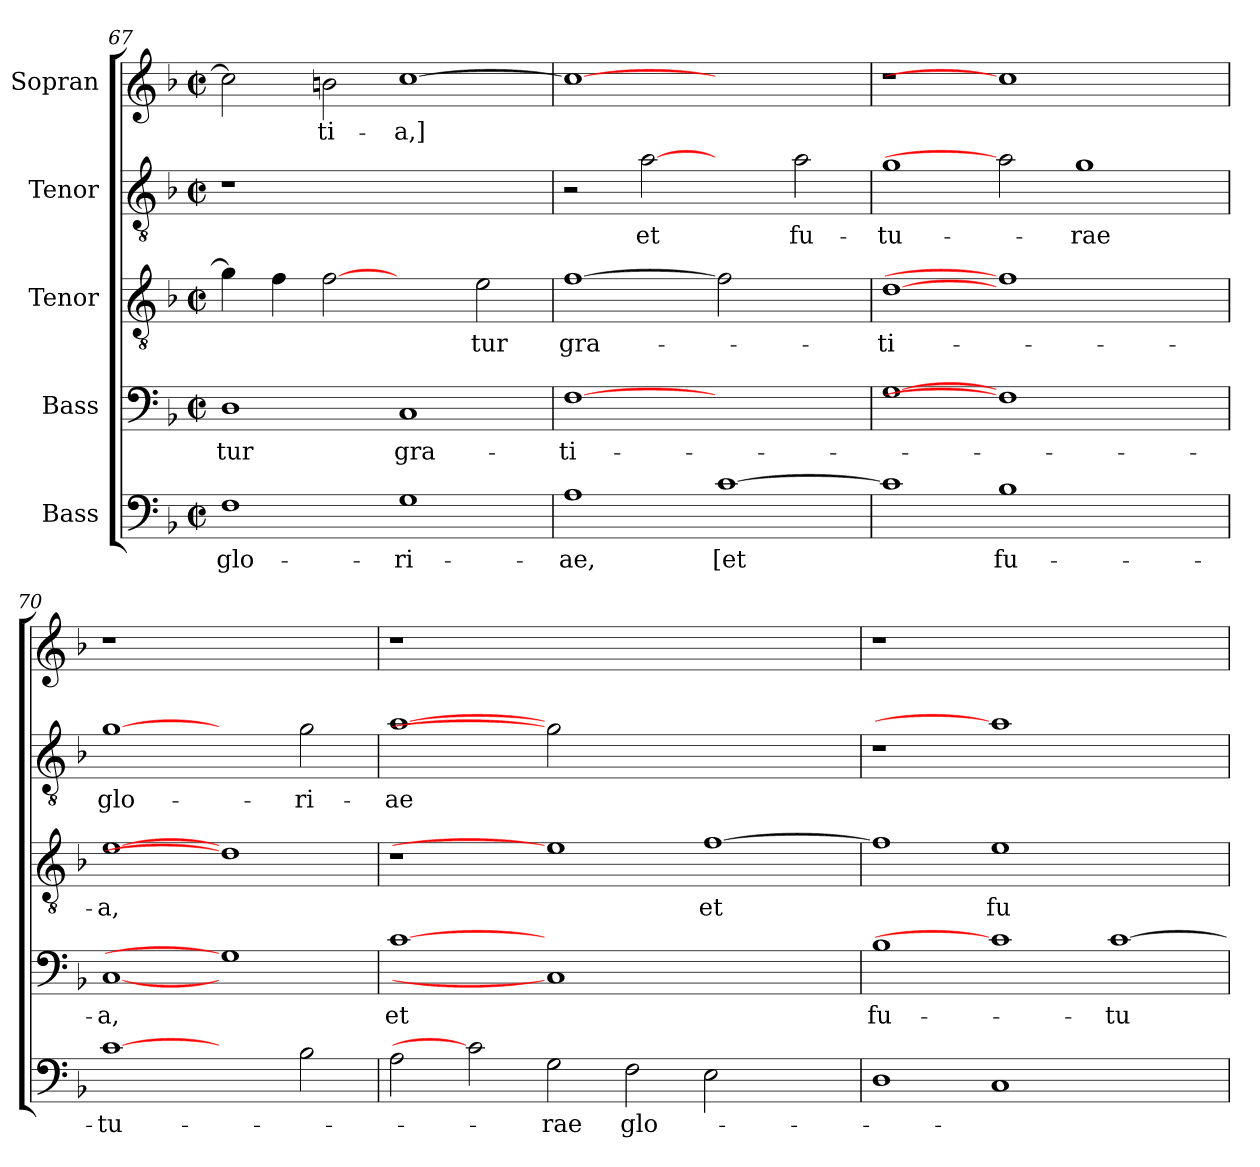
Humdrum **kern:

**kern	**text	**kern	**text	**kern	**text	**kern	**text	**kern	**text
*part5	*part5	*part4	*part4	*part3	*part3	*part2	*part2	*part1	*part1
*staff5	*staff5	*staff4	*staff4	*staff3	*staff3	*staff2	*staff2	*staff1	*staff1
*I"Bass	*	*I"Bass	*	*I"Tenor	*	*I"Tenor	*	*I"Sopran	*
!!LO:PB:g=z
*clefF4	*	*clefF4	*	*clefGv2	*	*clefGv2	*	*clefG2	*
*	*	*	*	*ITrd7c12	*	*ITrd7c12	*	*	*
*k[b-]	*	*k[b-]	*	*k[b-]	*	*k[b-]	*	*k[b-]	*
*F:	*	*F:	*	*F:	*	*F:	*	*F:	*
*M2/2	*	*M2/2	*	*M2/2	*	*M2/2	*	*M2/2	*
*met(c|)	*	*met(c|)	*	*met(c|)	*	*met(c|)	*	*met(c|)	*
=67	=67	=67	=67	=67	=67	=67	=67	=67	=67
!	!LO:LY:b:color=#000000	!	!	!	!	!	!	!	!
!	!	!	!LO:LY:b:color=#000000	!	!	!LO:N:vis=1	!	!	!
1Fi	glo-	1Di	-tur	4Gi\]	.	1r	.	2cci\]	.
.	.	.	.	4Fi\	.	.	.	.	.
!	!	!	!	!	!	!	!	!	!LO:LY:b:color=#000000
.	.	.	.	[2Fi	.	.	.	2bni\	-ti-
!	!LO:LY:b:color=#000000	!	!	!	!	!	!	!	!
!	!	!	!LO:LY:b:color=#000000	!	!	!	!	!	!
!	!	!	!	!	!	!	!	!	!LO:LY:b:color=#000000
1Gi	-ri-	1Ci	gra-	2ryy	.	1ryy	.	[>1cci	-a,]
!	!	!	!	!	!LO:LY:b:color=#000000	!	!	!	!
.	.	.	.	2Ei\	-tur	.	.	.	.
=68	=68	=68	=68	=68	=68	=68	=68	=68	=68
!	!LO:LY:b:color=#000000	!	!	!	!	!	!	!	!
!	!	!	!LO:LY:b:color=#000000	!	!	!	!	!	!
!	!	!	!	!	!LO:LY:b:color=#000000	!	!	!	!
1Ai	-ae,	[1Fi	-ti-	[1Fi	gra-	2r	.	1cci_>	.
!	!	!	!	!	!	!	!LO:LY:b:color=#000000	!	!
.	.	.	.	.	.	[2Ai	et	.	.
!	!LO:LY:b:color=#000000	!	!	!	!	!	!	!	!
[>1ci	[et	1ryy	.	2Fi]	.	2ryy	.	1ryy	.
!	!	!	!	!	!	!	!LO:LY:b:color=#000000	!	!
.	.	.	.	2ryy	.	2Ai\	fu-	.	.
=69	=69	=69	=69	=69	=69	=69	=69	=69	=69
!	!	!	!	!	!LO:LY:b:color=#000000	!	!	!	!
!	!	!	!	!	!	!	!LO:LY:b:color=#000000	!LO:N:vis=1	!
1ci]	.	[1Gi	.	[1Di	-ti-	1Gi	-tu-	1r	.
!	!LO:LY:b:color=#000000	!	!	!	!	!	!	!	!
1B-i	fu-	1Fi]	.	1Fi]	.	2Ai]	.	1cci]	.
!	!	!	!	!	!	!	!LO:LY:b:color=#000000	!	!
.	.	.	.	.	.	1Gi	-rae	.	.
2ryy	.	2ryy	.	2ryy	.	.	.	2ryy	.
=70	=70	=70	=70	=70	=70	=70	=70	=70	=70
!	!LO:LY:b:color=#000000	!	!	!	!	!	!	!	!
!	!	!	!LO:LY:b:color=#000000	!	!	!	!	!	!
!	!	!	!	!	!LO:LY:b:color=#000000	!	!	!	!
!	!	!	!	!	!	!	!LO:LY:b:color=#000000	!LO:N:vis=1	!
[1ci	-tu-	[1Ci	-a,	[1Ei	-a,	[1Gi	glo-	1r	.
2ryy	.	1Gi]	.	1Di]	.	2ryy	.	1ryy	.
!	!	!	!	!	!	!	!LO:LY:b:color=#000000	!	!
2B-i\	.	.	.	.	.	2Gi\	-ri-	.	.
=71	=71	=71	=71	=71	=71	=71	=71	=71	=71
!	!	!	!LO:LY:b:color=#000000	!	!	!	!	!	!
!	!	!	!	!	!	!	!LO:LY:b:color=#000000	!LO:N:vis=1	!
2Ai\	.	[1ci	et	1r	.	[1Ai	-ae	1r	.
2ci]	.	.	.	.	.	.	.	.	.
!	!LO:LY:b:color=#000000	!	!	!	!	!	!	!	!
2Gi\	-rae	1Ci]	.	1Ei]	.	2Gi]	.	0ryy	.
!	!LO:LY:b:color=#000000	!	!	!	!	!	!	!	!
2Fi\	glo-	.	.	.	.	1.ryy	.	.	.
!	!	!	!	!	!LO:LY:b:color=#000000	!	!	!	!
2Ei\	.	1ryy	.	[>1Fi	et	.	.	.	.
2ryy	.	.	.	.	.	.	.	.	.
=72	=72	=72	=72	=72	=72	=72	=72	=72	=72
!	!	!	!LO:LY:b:color=#000000	!	!	!LO:N:vis=1	!	!LO:N:vis=1	!
1Di	.	1B-i	fu-	1Fi]	.	1r	.	1r	.
!	!	!	!	!	!LO:LY:b:color=#000000	!	!	!	!
1Ci	.	1ci]	.	1Ei	fu-	1Ai]	.	0ryy	.
!	!	!	!LO:LY:b:color=#000000	!	!	!	!	!	!
1ryy	.	[>1ci	-tu-	1ryy	.	1ryy	.	.	.
=	=	=	=	=	=	=	=	=	=
*-	*-	*-	*-	*-	*-	*-	*-	*-	*-
